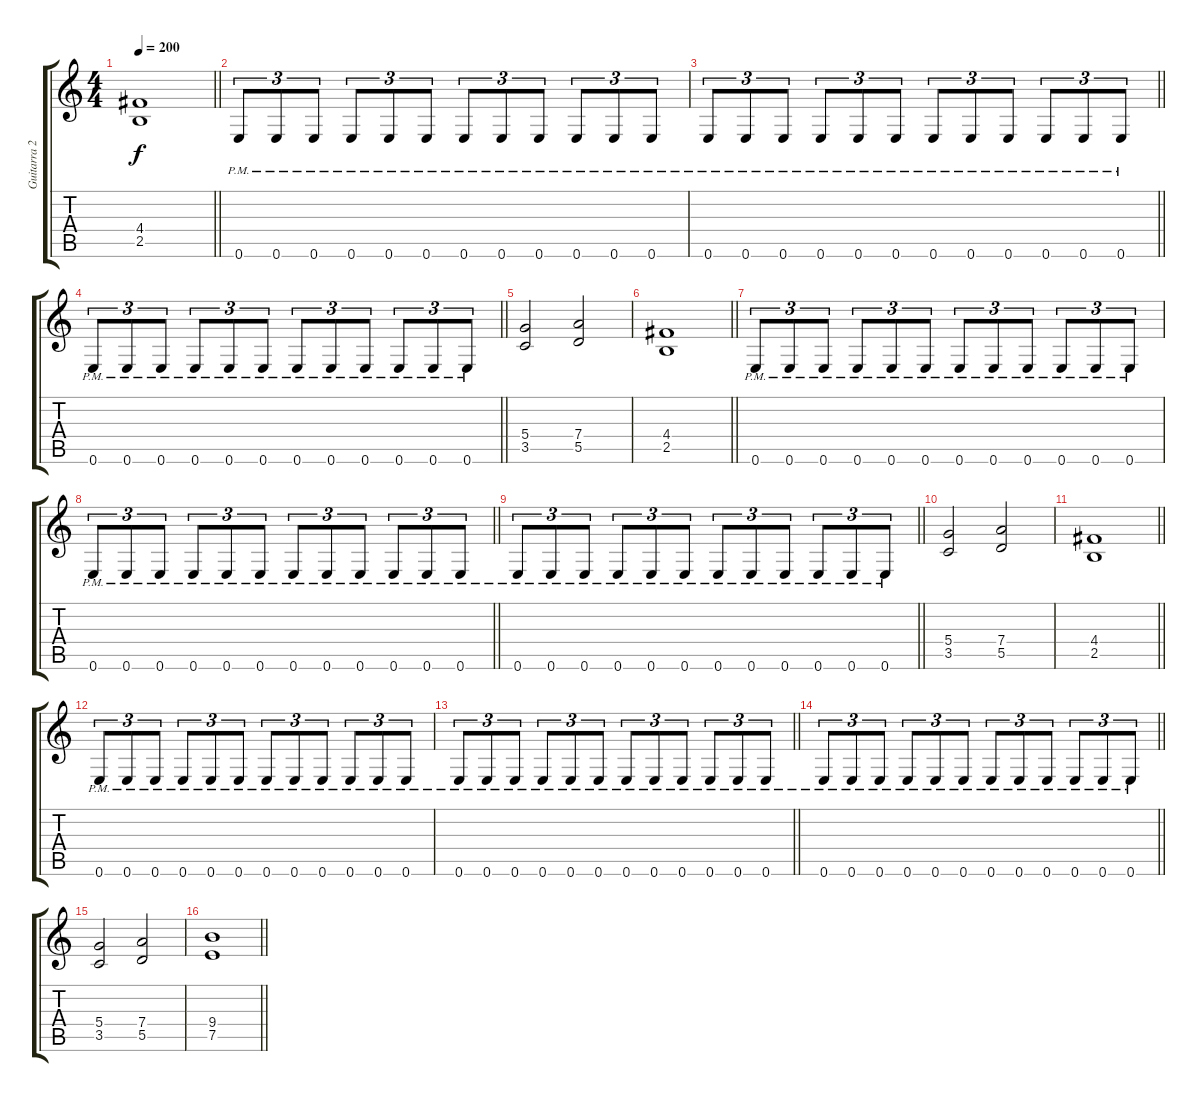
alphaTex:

\track ("Guitarra 2" "Guitarra 2") {instrument overdrivenguitar}
\staff {score tabs}
\tuning (E4 B3 G3 D3 A2 E2) {hide}
\ts (4 4)
\tempo 200
\clef g2
\barLineRight lightlight
\ks c
(4.4 2.5).1{dy f} |
0.6{pm}.8{tu (3 2)} 0.6{pm}.8{tu (3 2)} 0.6{pm}.8{tu (3 2)} 0.6{pm}.8{tu (3 2)} 0.6{pm}.8{tu (3 2)} 0.6{pm}.8{tu (3 2)} 0.6{pm}.8{tu (3 2)} 0.6{pm}.8{tu (3 2)} 0.6{pm}.8{tu (3 2)} 0.6{pm}.8{tu (3 2)} 0.6{pm}.8{tu (3 2)} 0.6{pm}.8{tu (3 2)} |
\barLineRight lightlight
0.6{pm}.8{tu (3 2)} 0.6{pm}.8{tu (3 2)} 0.6{pm}.8{tu (3 2)} 0.6{pm}.8{tu (3 2)} 0.6{pm}.8{tu (3 2)} 0.6{pm}.8{tu (3 2)} 0.6{pm}.8{tu (3 2)} 0.6{pm}.8{tu (3 2)} 0.6{pm}.8{tu (3 2)} 0.6{pm}.8{tu (3 2)} 0.6{pm}.8{tu (3 2)} 0.6{pm}.8{tu (3 2)} |
\barLineRight lightlight
0.6{pm}.8{tu (3 2)} 0.6{pm}.8{tu (3 2)} 0.6{pm}.8{tu (3 2)} 0.6{pm}.8{tu (3 2)} 0.6{pm}.8{tu (3 2)} 0.6{pm}.8{tu (3 2)} 0.6{pm}.8{tu (3 2)} 0.6{pm}.8{tu (3 2)} 0.6{pm}.8{tu (3 2)} 0.6{pm}.8{tu (3 2)} 0.6{pm}.8{tu (3 2)} 0.6{pm}.8{tu (3 2)} |
(5.4 3.5).2 (7.4 5.5).2 |
\barLineRight lightlight
(4.4 2.5).1 |
0.6{pm}.8{tu (3 2)} 0.6{pm}.8{tu (3 2)} 0.6{pm}.8{tu (3 2)} 0.6{pm}.8{tu (3 2)} 0.6{pm}.8{tu (3 2)} 0.6{pm}.8{tu (3 2)} 0.6{pm}.8{tu (3 2)} 0.6{pm}.8{tu (3 2)} 0.6{pm}.8{tu (3 2)} 0.6{pm}.8{tu (3 2)} 0.6{pm}.8{tu (3 2)} 0.6{pm}.8{tu (3 2)} |
\barLineRight lightlight
0.6{pm}.8{tu (3 2)} 0.6{pm}.8{tu (3 2)} 0.6{pm}.8{tu (3 2)} 0.6{pm}.8{tu (3 2)} 0.6{pm}.8{tu (3 2)} 0.6{pm}.8{tu (3 2)} 0.6{pm}.8{tu (3 2)} 0.6{pm}.8{tu (3 2)} 0.6{pm}.8{tu (3 2)} 0.6{pm}.8{tu (3 2)} 0.6{pm}.8{tu (3 2)} 0.6{pm}.8{tu (3 2)} |
\barLineRight lightlight
0.6{pm}.8{tu (3 2)} 0.6{pm}.8{tu (3 2)} 0.6{pm}.8{tu (3 2)} 0.6{pm}.8{tu (3 2)} 0.6{pm}.8{tu (3 2)} 0.6{pm}.8{tu (3 2)} 0.6{pm}.8{tu (3 2)} 0.6{pm}.8{tu (3 2)} 0.6{pm}.8{tu (3 2)} 0.6{pm}.8{tu (3 2)} 0.6{pm}.8{tu (3 2)} 0.6{pm}.8{tu (3 2)} |
(5.4 3.5).2 (7.4 5.5).2 |
\barLineRight lightlight
(4.4 2.5).1 |
0.6{pm}.8{tu (3 2)} 0.6{pm}.8{tu (3 2)} 0.6{pm}.8{tu (3 2)} 0.6{pm}.8{tu (3 2)} 0.6{pm}.8{tu (3 2)} 0.6{pm}.8{tu (3 2)} 0.6{pm}.8{tu (3 2)} 0.6{pm}.8{tu (3 2)} 0.6{pm}.8{tu (3 2)} 0.6{pm}.8{tu (3 2)} 0.6{pm}.8{tu (3 2)} 0.6{pm}.8{tu (3 2)} |
\barLineRight lightlight
0.6{pm}.8{tu (3 2)} 0.6{pm}.8{tu (3 2)} 0.6{pm}.8{tu (3 2)} 0.6{pm}.8{tu (3 2)} 0.6{pm}.8{tu (3 2)} 0.6{pm}.8{tu (3 2)} 0.6{pm}.8{tu (3 2)} 0.6{pm}.8{tu (3 2)} 0.6{pm}.8{tu (3 2)} 0.6{pm}.8{tu (3 2)} 0.6{pm}.8{tu (3 2)} 0.6{pm}.8{tu (3 2)} |
\barLineRight lightlight
0.6{pm}.8{tu (3 2)} 0.6{pm}.8{tu (3 2)} 0.6{pm}.8{tu (3 2)} 0.6{pm}.8{tu (3 2)} 0.6{pm}.8{tu (3 2)} 0.6{pm}.8{tu (3 2)} 0.6{pm}.8{tu (3 2)} 0.6{pm}.8{tu (3 2)} 0.6{pm}.8{tu (3 2)} 0.6{pm}.8{tu (3 2)} 0.6{pm}.8{tu (3 2)} 0.6{pm}.8{tu (3 2)} |
(5.4 3.5).2 (7.4 5.5).2 |
\barLineRight lightlight
(9.4 7.5).1
